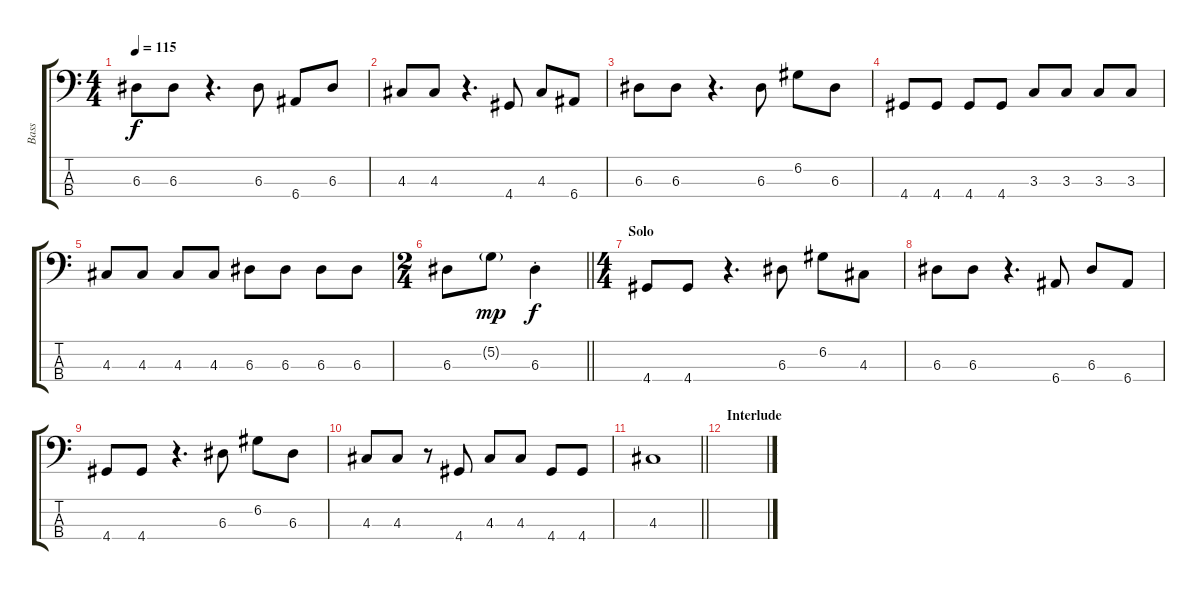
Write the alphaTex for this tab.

\track ("Bass" "Bass") {instrument electricbassfinger}
\staff {score tabs}
\tuning (G2 D2 A1 E1) {hide}
\ts (4 4)
\tempo 115
\clef f4
\ks c
6.3.8{dy f} 6.3.8 r.4{d} 6.3.8 6.4.8 6.3.8 |
4.3.8 4.3.8 r.4{d} 4.4.8 4.3.8 6.4.8 |
6.3.8 6.3.8 r.4{d} 6.3.8 6.2.8 6.3.8 |
4.4.8 4.4.8 4.4.8 4.4.8 3.3.8 3.3.8 3.3.8 3.3.8 |
4.3.8 4.3.8 4.3.8 4.3.8 6.3.8 6.3.8 6.3.8 6.3.8 |
\ts (2 4)
\barLineRight lightlight
6.3.8 5.2{g}.8{dy mp} 6.3{st}.4{dy f} |
\ts (4 4)
\section ("" "Solo")
4.4.8 4.4.8 r.4{d} 6.3.8 6.2.8 4.3.8 |
6.3.8 6.3.8 r.4{d} 6.4.8 6.3.8 6.4.8 |
4.4.8 4.4.8 r.4{d} 6.3.8 6.2.8 6.3.8 |
4.3.8 4.3.8 r.8 4.4.8 4.3.8 4.3.8 4.4.8 4.4.8 |
\barLineRight lightlight
4.3.1 |
\section ("" "Interlude")
